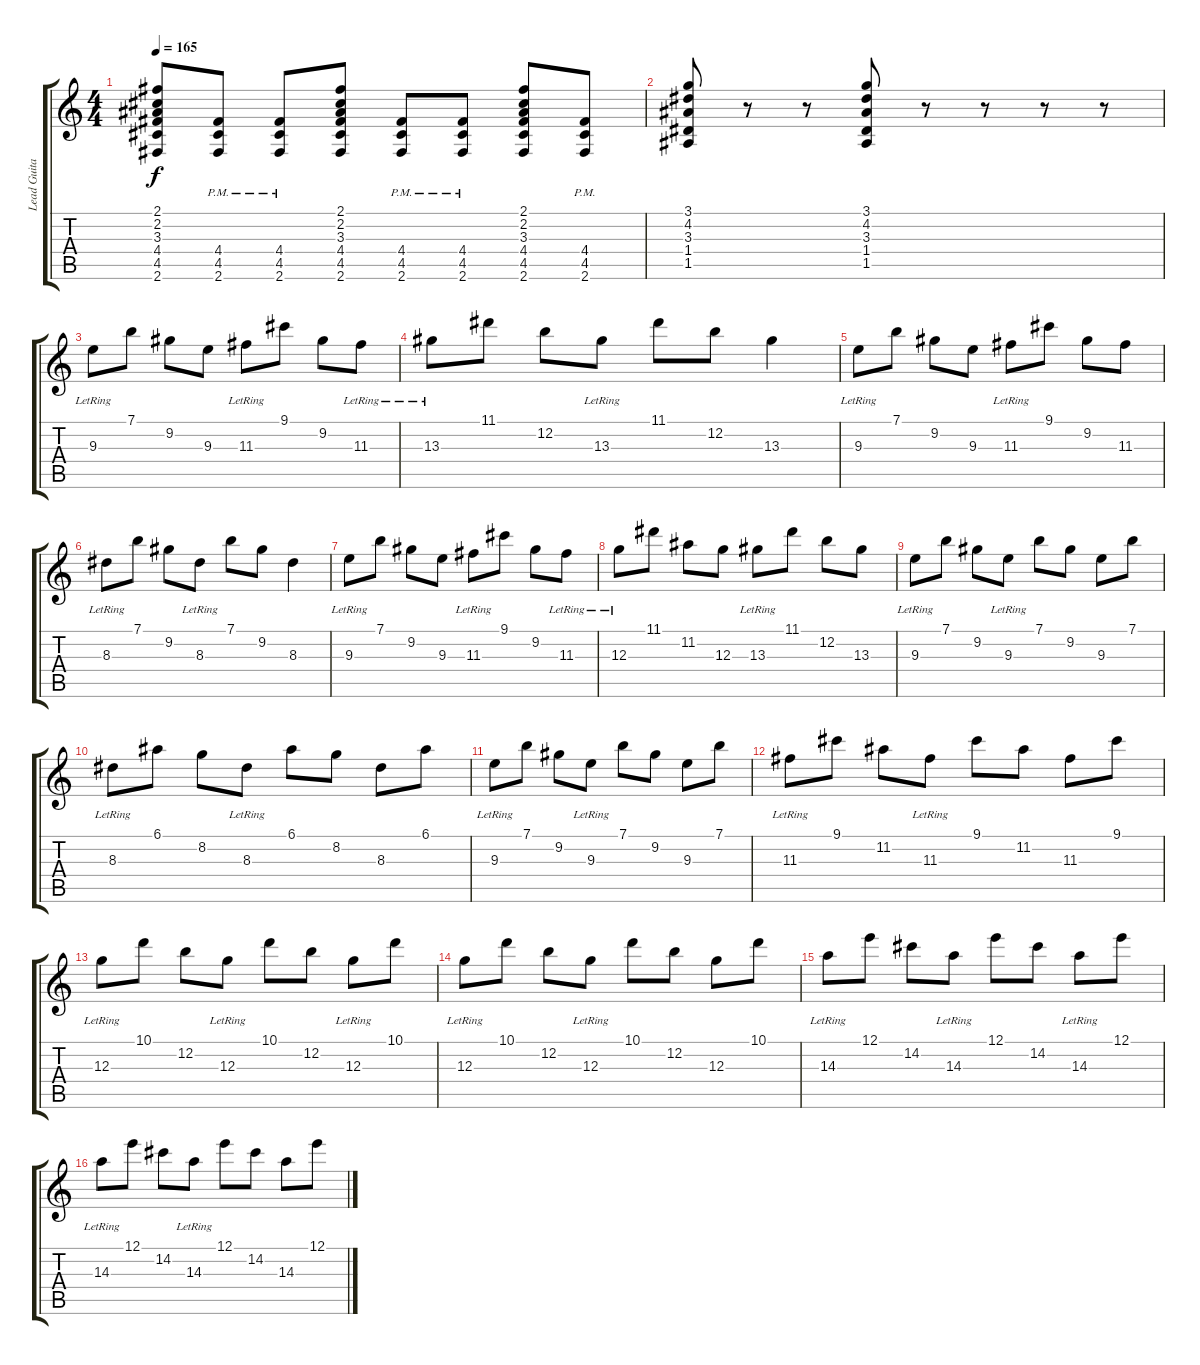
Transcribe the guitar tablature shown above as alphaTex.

\track ("Lead Guitar" "Lead Guita") {instrument overdrivenguitar}
\staff {score tabs}
\tuning (E4 B3 G3 D3 A2 E2) {hide}
\ts (4 4)
\tempo 165
\clef g2
\ks c
(2.1 2.2 3.3 4.4 4.5 2.6).8{dy f} (4.4{pm} 4.5{pm} 2.6{pm}).8 (4.4{pm} 4.5{pm} 2.6{pm}).8 (2.1 2.2 3.3 4.4 4.5 2.6).8 (4.4{pm} 4.5{pm} 2.6{pm}).8 (4.4{pm} 4.5{pm} 2.6{pm}).8 (2.1 2.2 3.3 4.4 4.5 2.6).8 (4.4{pm} 4.5{pm} 2.6{pm}).8 |
(3.1 4.2 3.3 1.4 1.5).8 r.8 r.8 (3.1 4.2 3.3 1.4 1.5).8 r.8 r.8 r.8 r.8 |
9.3{lr}.8 7.1.8 9.2.8 9.3.8 11.3{lr}.8 9.1.8 9.2.8 11.3{lr}.8 |
13.3{lr}.8 11.1.8 12.2.8 13.3{lr}.8 11.1.8 12.2.8 13.3.4 |
9.3{lr}.8 7.1.8 9.2.8 9.3.8 11.3{lr}.8 9.1.8 9.2.8 11.3.8 |
8.3{lr}.8 7.1.8 9.2.8 8.3{lr}.8 7.1.8 9.2.8 8.3.4 |
9.3{lr}.8 7.1.8 9.2.8 9.3.8 11.3{lr}.8 9.1.8 9.2.8 11.3{lr}.8 |
12.3{lr}.8 11.1.8 11.2.8 12.3.8 13.3{lr}.8 11.1.8 12.2.8 13.3.8 |
9.3{lr}.8 7.1.8 9.2.8 9.3{lr}.8 7.1.8 9.2.8 9.3.8 7.1.8 |
8.3{lr}.8 6.1.8 8.2.8 8.3{lr}.8 6.1.8 8.2.8 8.3.8 6.1.8 |
9.3{lr}.8 7.1.8 9.2.8 9.3{lr}.8 7.1.8 9.2.8 9.3.8 7.1.8 |
11.3{lr}.8 9.1.8 11.2.8 11.3{lr}.8 9.1.8 11.2.8 11.3.8 9.1.8 |
12.3{lr}.8 10.1.8 12.2.8 12.3{lr}.8 10.1.8 12.2.8 12.3{lr}.8 10.1.8 |
12.3{lr}.8 10.1.8 12.2.8 12.3{lr}.8 10.1.8 12.2.8 12.3.8 10.1.8 |
14.3{lr}.8 12.1.8 14.2.8 14.3{lr}.8 12.1.8 14.2.8 14.3{lr}.8 12.1.8 |
14.3{lr}.8 12.1.8 14.2.8 14.3{lr}.8 12.1.8 14.2.8 14.3.8 12.1.8
